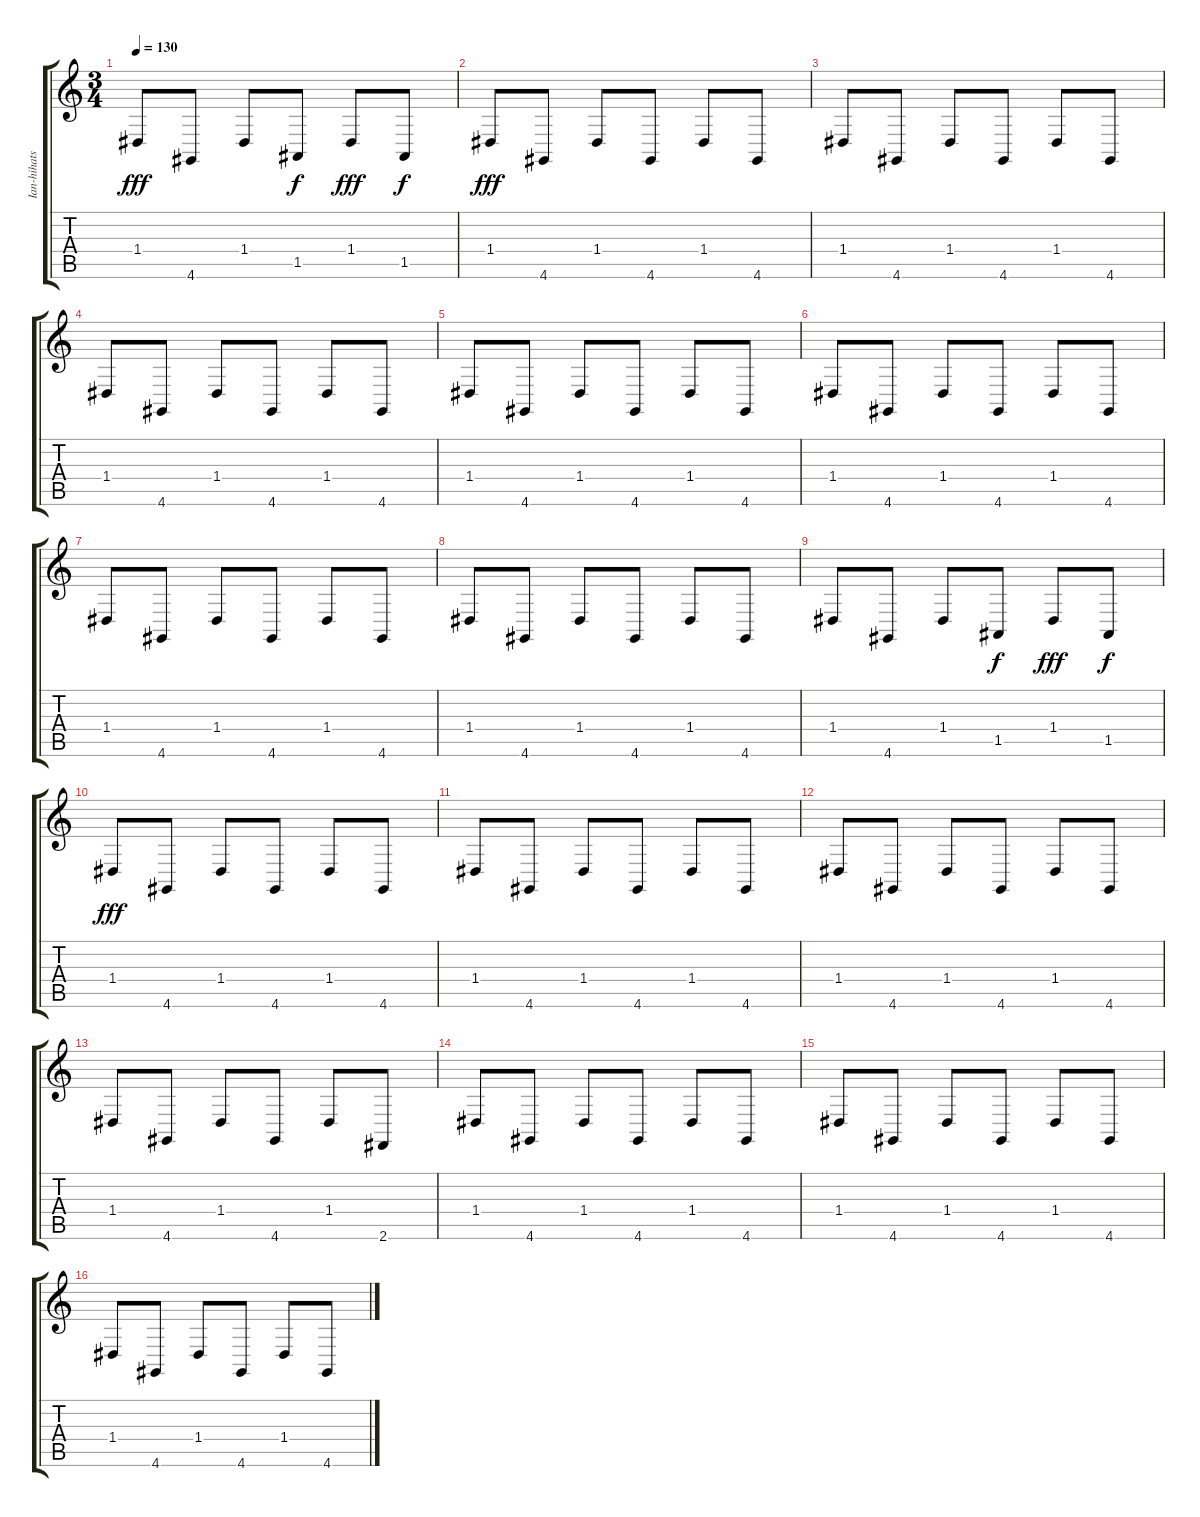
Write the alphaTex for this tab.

\track ("Ian-hihats" "Ian-hihats") {instrument acousticgrandpiano}
\staff {score tabs}
\tuning (E4 B3 G3 D3 A2 E2) {hide}
\ts (3 4)
\tempo 130
\clef g2
\ks c
1.4.8{dy fff} 4.6.8 1.4.8 1.5.8{dy f} 1.4.8{dy fff} 1.5.8{dy f} |
1.4.8{dy fff} 4.6.8 1.4.8 4.6.8 1.4.8 4.6.8 |
1.4.8 4.6.8 1.4.8 4.6.8 1.4.8 4.6.8 |
1.4.8 4.6.8 1.4.8 4.6.8 1.4.8 4.6.8 |
1.4.8 4.6.8 1.4.8 4.6.8 1.4.8 4.6.8 |
1.4.8 4.6.8 1.4.8 4.6.8 1.4.8 4.6.8 |
1.4.8 4.6.8 1.4.8 4.6.8 1.4.8 4.6.8 |
1.4.8 4.6.8 1.4.8 4.6.8 1.4.8 4.6.8 |
1.4.8 4.6.8 1.4.8 1.5.8{dy f} 1.4.8{dy fff} 1.5.8{dy f} |
1.4.8{dy fff} 4.6.8 1.4.8 4.6.8 1.4.8 4.6.8 |
1.4.8 4.6.8 1.4.8 4.6.8 1.4.8 4.6.8 |
1.4.8 4.6.8 1.4.8 4.6.8 1.4.8 4.6.8 |
1.4.8 4.6.8 1.4.8 4.6.8 1.4.8 2.6.8 |
1.4.8 4.6.8 1.4.8 4.6.8 1.4.8 4.6.8 |
1.4.8 4.6.8 1.4.8 4.6.8 1.4.8 4.6.8 |
1.4.8 4.6.8 1.4.8 4.6.8 1.4.8 4.6.8
